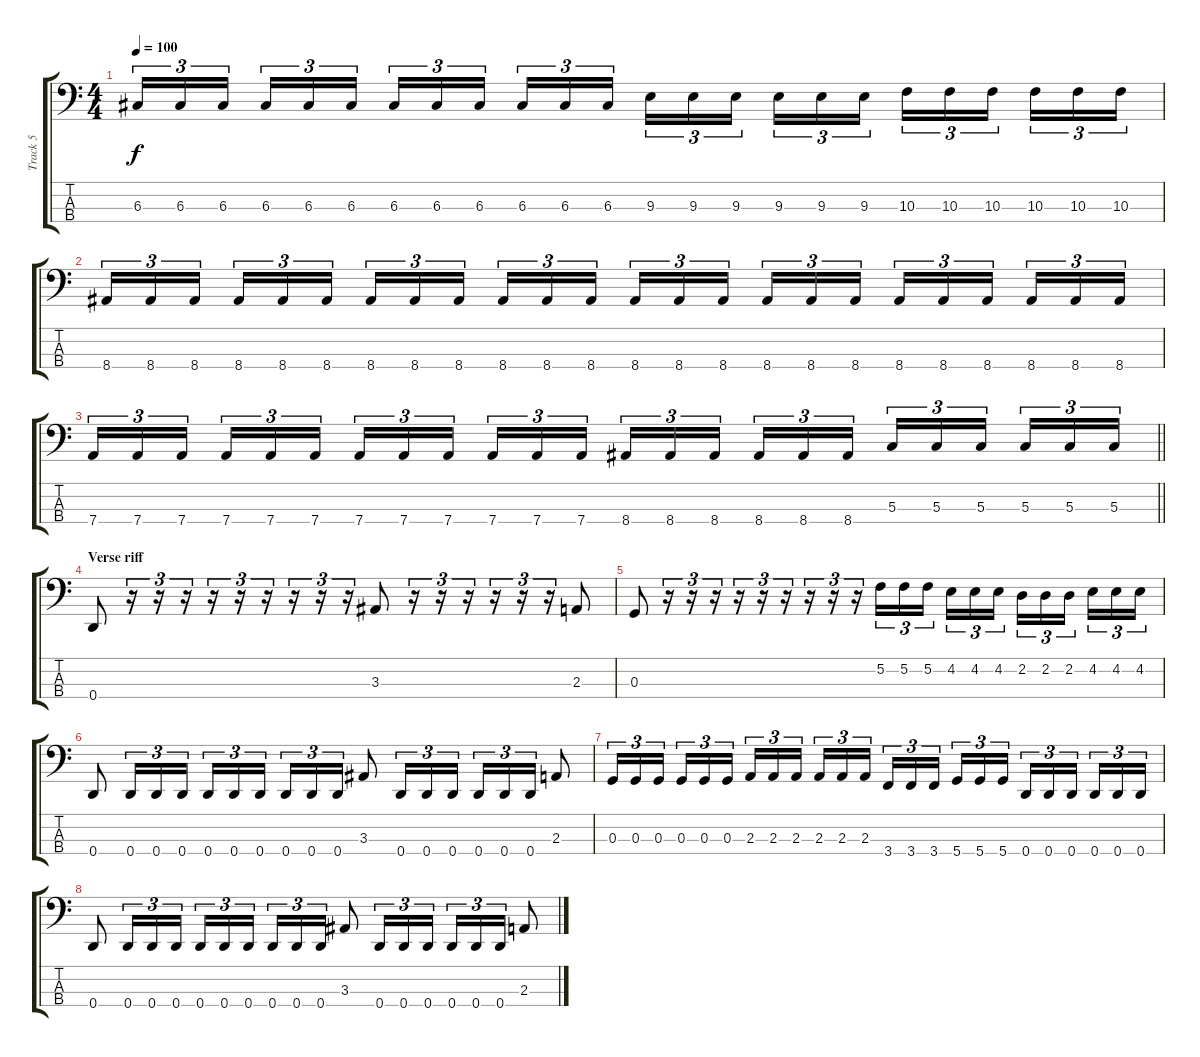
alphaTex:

\track ("Track 5" "Track 5") {instrument electricbassfinger}
\staff {score tabs}
\tuning (F2 C2 G1 D1) {hide}
\ts (4 4)
\tempo 100
\clef f4
\ks c
6.3.16{tu (3 2) dy f} 6.3.16{tu (3 2)} 6.3.16{tu (3 2) beam splitsecondary} 6.3.16{tu (3 2)} 6.3.16{tu (3 2)} 6.3.16{tu (3 2)} 6.3.16{tu (3 2)} 6.3.16{tu (3 2)} 6.3.16{tu (3 2) beam splitsecondary} 6.3.16{tu (3 2)} 6.3.16{tu (3 2)} 6.3.16{tu (3 2)} 9.3.16{tu (3 2)} 9.3.16{tu (3 2)} 9.3.16{tu (3 2) beam splitsecondary} 9.3.16{tu (3 2)} 9.3.16{tu (3 2)} 9.3.16{tu (3 2)} 10.3.16{tu (3 2)} 10.3.16{tu (3 2)} 10.3.16{tu (3 2) beam splitsecondary} 10.3.16{tu (3 2)} 10.3.16{tu (3 2)} 10.3.16{tu (3 2)} |
8.4.16{tu (3 2)} 8.4.16{tu (3 2)} 8.4.16{tu (3 2) beam splitsecondary} 8.4.16{tu (3 2)} 8.4.16{tu (3 2)} 8.4.16{tu (3 2)} 8.4.16{tu (3 2)} 8.4.16{tu (3 2)} 8.4.16{tu (3 2) beam splitsecondary} 8.4.16{tu (3 2)} 8.4.16{tu (3 2)} 8.4.16{tu (3 2)} 8.4.16{tu (3 2)} 8.4.16{tu (3 2)} 8.4.16{tu (3 2) beam splitsecondary} 8.4.16{tu (3 2)} 8.4.16{tu (3 2)} 8.4.16{tu (3 2)} 8.4.16{tu (3 2)} 8.4.16{tu (3 2)} 8.4.16{tu (3 2) beam splitsecondary} 8.4.16{tu (3 2)} 8.4.16{tu (3 2)} 8.4.16{tu (3 2)} |
\barLineRight lightlight
7.4.16{tu (3 2)} 7.4.16{tu (3 2)} 7.4.16{tu (3 2) beam splitsecondary} 7.4.16{tu (3 2)} 7.4.16{tu (3 2)} 7.4.16{tu (3 2)} 7.4.16{tu (3 2)} 7.4.16{tu (3 2)} 7.4.16{tu (3 2) beam splitsecondary} 7.4.16{tu (3 2)} 7.4.16{tu (3 2)} 7.4.16{tu (3 2)} 8.4.16{tu (3 2)} 8.4.16{tu (3 2)} 8.4.16{tu (3 2) beam splitsecondary} 8.4.16{tu (3 2)} 8.4.16{tu (3 2)} 8.4.16{tu (3 2)} 5.3.16{tu (3 2)} 5.3.16{tu (3 2)} 5.3.16{tu (3 2) beam splitsecondary} 5.3.16{tu (3 2)} 5.3.16{tu (3 2)} 5.3.16{tu (3 2)} |
\section ("" "Verse riff")
0.4.8 r.16{tu (3 2)} r.16{tu (3 2)} r.16{tu (3 2)} r.16{tu (3 2)} r.16{tu (3 2)} r.16{tu (3 2)} r.16{tu (3 2)} r.16{tu (3 2)} r.16{tu (3 2)} 3.3.8 r.16{tu (3 2)} r.16{tu (3 2)} r.16{tu (3 2)} r.16{tu (3 2)} r.16{tu (3 2)} r.16{tu (3 2)} 2.3.8 |
0.3.8 r.16{tu (3 2)} r.16{tu (3 2)} r.16{tu (3 2)} r.16{tu (3 2)} r.16{tu (3 2)} r.16{tu (3 2)} r.16{tu (3 2)} r.16{tu (3 2)} r.16{tu (3 2)} 5.2.16{tu (3 2)} 5.2.16{tu (3 2)} 5.2.16{tu (3 2) beam splitsecondary} 4.2.16{tu (3 2)} 4.2.16{tu (3 2)} 4.2.16{tu (3 2)} 2.2.16{tu (3 2)} 2.2.16{tu (3 2)} 2.2.16{tu (3 2) beam splitsecondary} 4.2.16{tu (3 2)} 4.2.16{tu (3 2)} 4.2.16{tu (3 2)} |
0.4.8 0.4.16{tu (3 2)} 0.4.16{tu (3 2)} 0.4.16{tu (3 2)} 0.4.16{tu (3 2)} 0.4.16{tu (3 2)} 0.4.16{tu (3 2) beam splitsecondary} 0.4.16{tu (3 2)} 0.4.16{tu (3 2)} 0.4.16{tu (3 2)} 3.3.8 0.4.16{tu (3 2)} 0.4.16{tu (3 2)} 0.4.16{tu (3 2)} 0.4.16{tu (3 2)} 0.4.16{tu (3 2)} 0.4.16{tu (3 2)} 2.3.8 |
0.3.16{tu (3 2)} 0.3.16{tu (3 2)} 0.3.16{tu (3 2) beam splitsecondary} 0.3.16{tu (3 2)} 0.3.16{tu (3 2)} 0.3.16{tu (3 2)} 2.3.16{tu (3 2)} 2.3.16{tu (3 2)} 2.3.16{tu (3 2) beam splitsecondary} 2.3.16{tu (3 2)} 2.3.16{tu (3 2)} 2.3.16{tu (3 2)} 3.4.16{tu (3 2)} 3.4.16{tu (3 2)} 3.4.16{tu (3 2) beam splitsecondary} 5.4.16{tu (3 2)} 5.4.16{tu (3 2)} 5.4.16{tu (3 2)} 0.4.16{tu (3 2)} 0.4.16{tu (3 2)} 0.4.16{tu (3 2) beam splitsecondary} 0.4.16{tu (3 2)} 0.4.16{tu (3 2)} 0.4.16{tu (3 2)} |
0.4.8 0.4.16{tu (3 2)} 0.4.16{tu (3 2)} 0.4.16{tu (3 2)} 0.4.16{tu (3 2)} 0.4.16{tu (3 2)} 0.4.16{tu (3 2) beam splitsecondary} 0.4.16{tu (3 2)} 0.4.16{tu (3 2)} 0.4.16{tu (3 2)} 3.3.8 0.4.16{tu (3 2)} 0.4.16{tu (3 2)} 0.4.16{tu (3 2)} 0.4.16{tu (3 2)} 0.4.16{tu (3 2)} 0.4.16{tu (3 2)} 2.3.8
